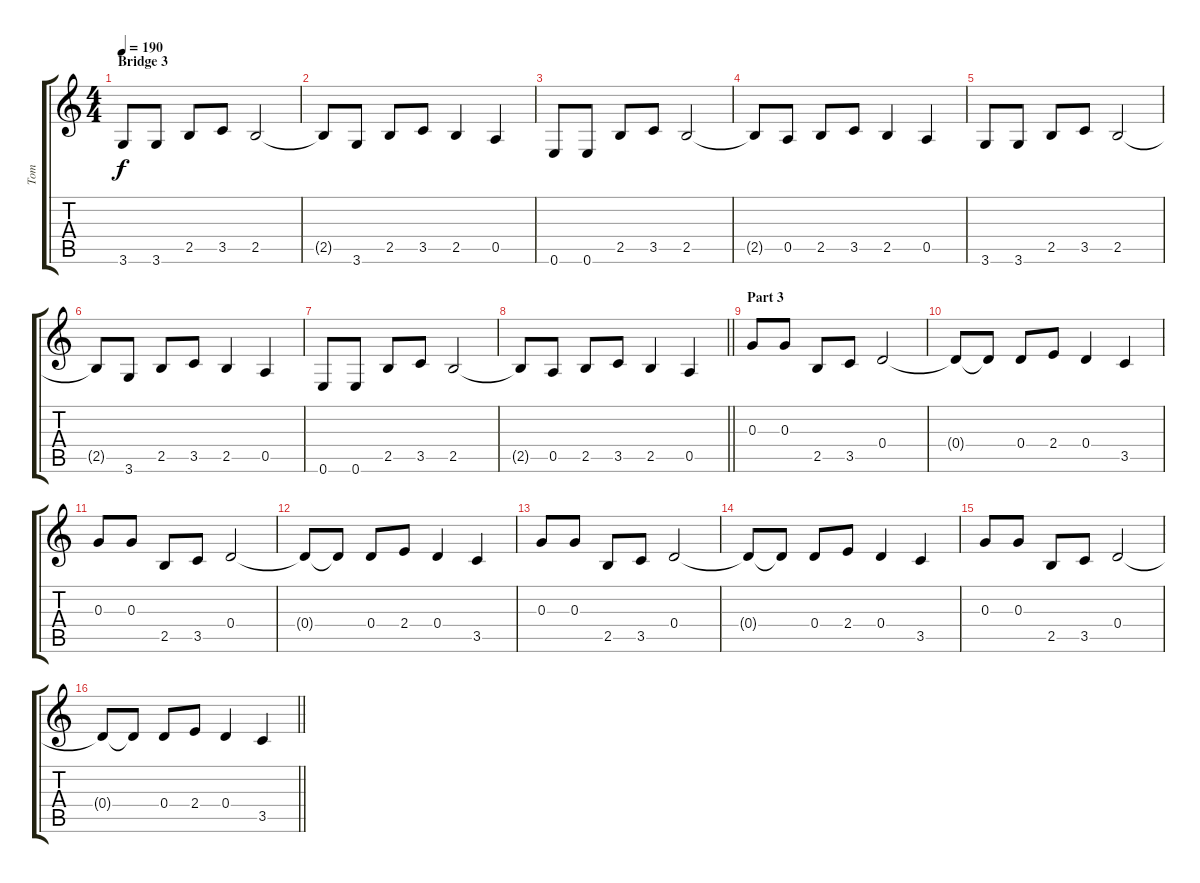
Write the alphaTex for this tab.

\track ("Tom" "Tom") {instrument distortionguitar}
\staff {score tabs}
\tuning (E4 B3 G3 D3 A2 E2) {hide}
\ts (4 4)
\section ("" "Bridge 3")
\tempo 190
\clef g2
\ks c
3.6.8{dy f} 3.6.8 2.5.8 3.5.8 2.5.2 |
2.5{t}.8 3.6.8 2.5.8 3.5.8 2.5.4 0.5.4 |
0.6.8 0.6.8 2.5.8 3.5.8 2.5.2 |
2.5{t}.8 0.5.8 2.5.8 3.5.8 2.5.4 0.5.4 |
3.6.8 3.6.8 2.5.8 3.5.8 2.5.2 |
2.5{t}.8 3.6.8 2.5.8 3.5.8 2.5.4 0.5.4 |
0.6.8 0.6.8 2.5.8 3.5.8 2.5.2 |
\barLineRight lightlight
2.5{t}.8 0.5.8 2.5.8 3.5.8 2.5.4 0.5.4 |
\section ("" "Part 3")
0.3.8 0.3.8 2.5.8 3.5.8 0.4.2 |
0.4{t}.8 0.4{t}.8 0.4.8 2.4.8 0.4.4 3.5.4 |
0.3.8 0.3.8 2.5.8 3.5.8 0.4.2 |
0.4{t}.8 0.4{t}.8 0.4.8 2.4.8 0.4.4 3.5.4 |
0.3.8 0.3.8 2.5.8 3.5.8 0.4.2 |
0.4{t}.8 0.4{t}.8 0.4.8 2.4.8 0.4.4 3.5.4 |
0.3.8 0.3.8 2.5.8 3.5.8 0.4.2 |
\barLineRight lightlight
0.4{t}.8 0.4{t}.8 0.4.8 2.4.8 0.4.4 3.5.4
